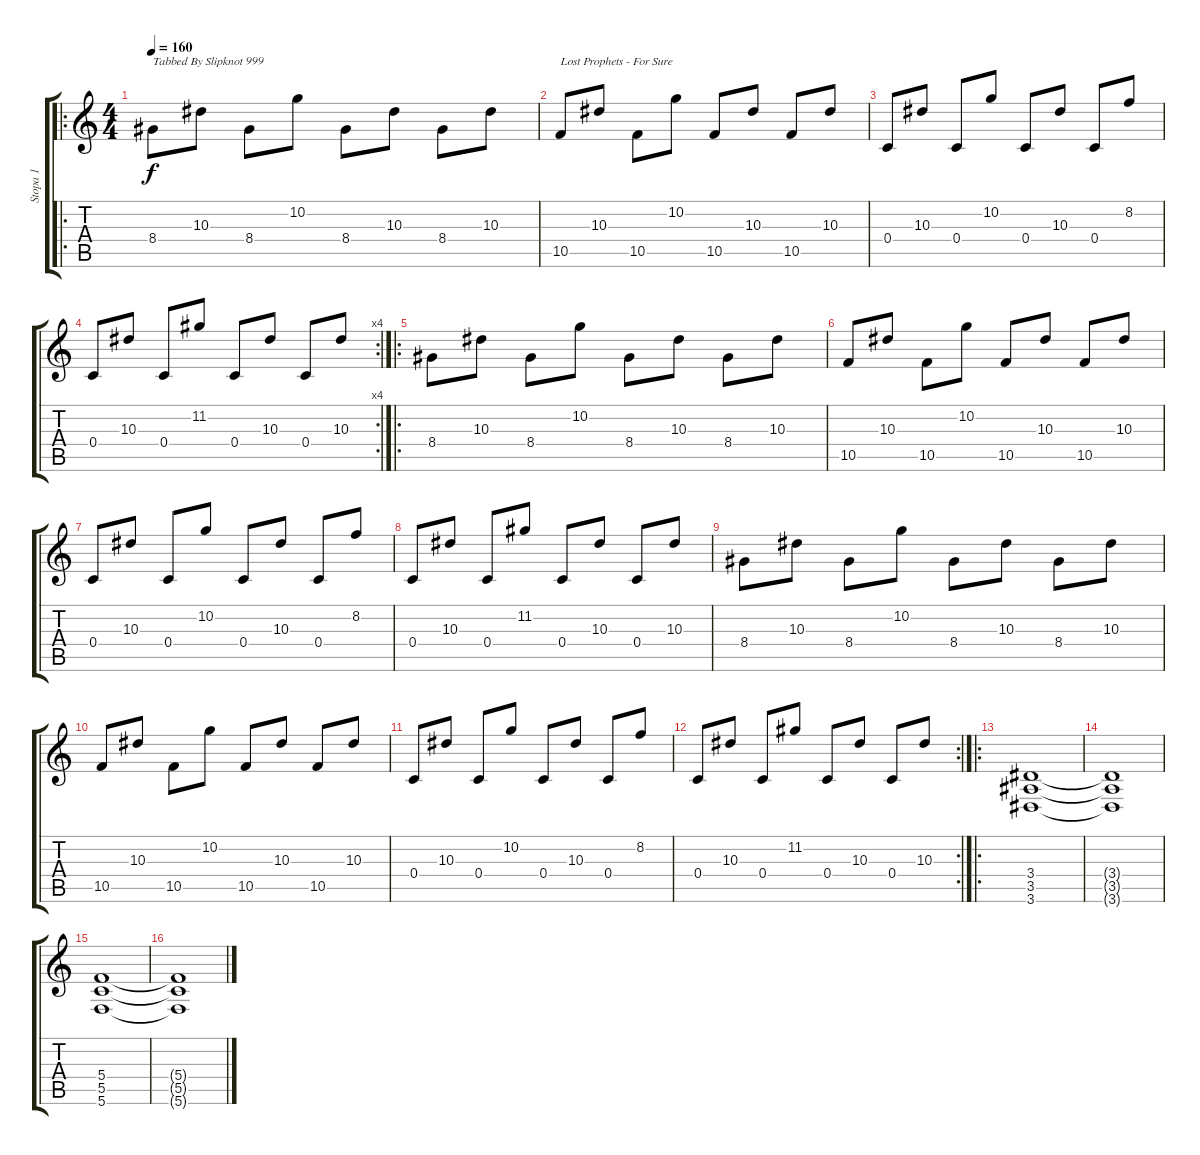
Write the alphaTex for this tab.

\track ("Stopa 1" "Stopa 1") {instrument electricguitarjazz}
\staff {score tabs}
\tuning (D4 A3 F3 C3 G2 C2) {hide}
\ro
\ts (4 4)
\tempo 160
\clef g2
\ks c
8.4.8{txt "Tabbed By Slipknot 999" dy f instrument electricguitarjazz} 10.3.8 8.4.8 10.2.8 8.4.8 10.3.8 8.4.8 10.3.8 |
10.5.8{txt "Lost Prophets - For Sure"} 10.3.8 10.5.8 10.2.8 10.5.8 10.3.8 10.5.8 10.3.8 |
0.4.8 10.3.8 0.4.8 10.2.8 0.4.8 10.3.8 0.4.8 8.2.8 |
\rc 4
0.4.8 10.3.8 0.4.8 11.2.8 0.4.8 10.3.8 0.4.8 10.3.8 |
\ro
8.4.8 10.3.8 8.4.8 10.2.8 8.4.8 10.3.8 8.4.8 10.3.8 |
10.5.8 10.3.8 10.5.8 10.2.8 10.5.8 10.3.8 10.5.8 10.3.8 |
0.4.8 10.3.8 0.4.8 10.2.8 0.4.8 10.3.8 0.4.8 8.2.8 |
0.4.8 10.3.8 0.4.8 11.2.8 0.4.8 10.3.8 0.4.8 10.3.8 |
8.4.8 10.3.8 8.4.8 10.2.8 8.4.8 10.3.8 8.4.8 10.3.8 |
10.5.8 10.3.8 10.5.8 10.2.8 10.5.8 10.3.8 10.5.8 10.3.8 |
0.4.8 10.3.8 0.4.8 10.2.8 0.4.8 10.3.8 0.4.8 8.2.8 |
\rc 2
0.4.8 10.3.8 0.4.8 11.2.8 0.4.8 10.3.8 0.4.8 10.3.8 |
\ro
(3.4 3.5 3.6).1{instrument distortionguitar} |
(3.4{t} 3.5{t} 3.6{t}).1 |
(5.4 5.5 5.6).1{instrument distortionguitar} |
(5.4{t} 5.5{t} 5.6{t}).1
